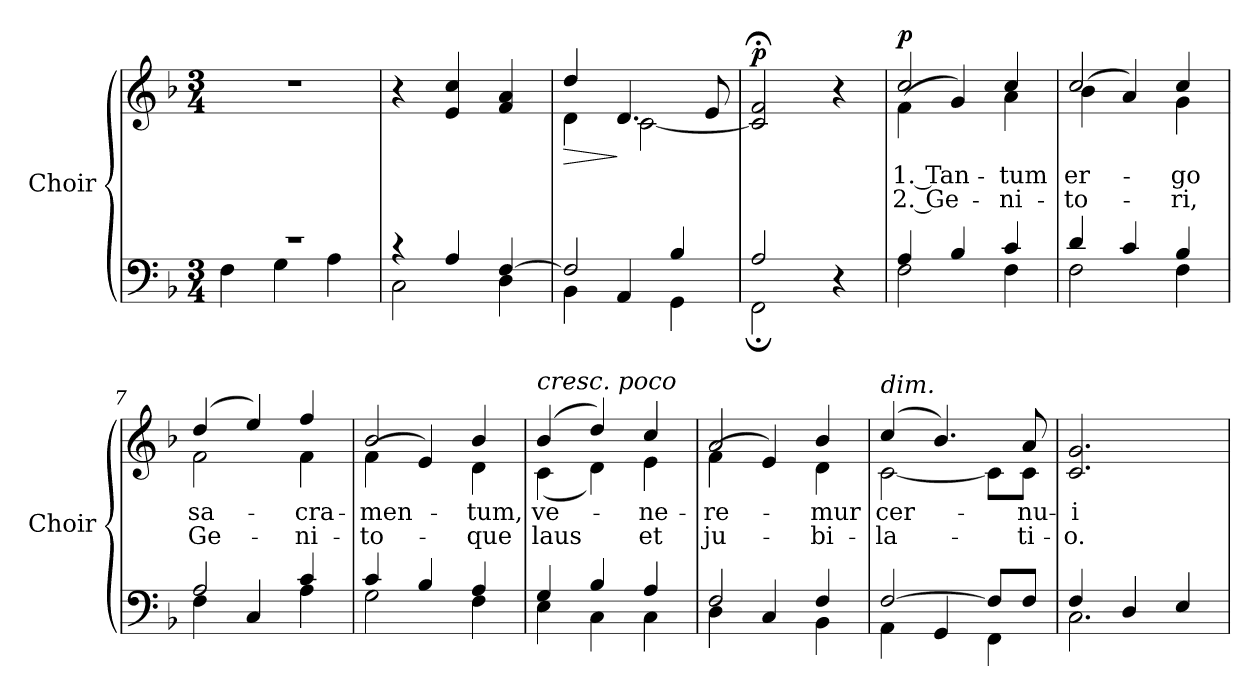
**kern	**kern	**text	**text	**dynam
*part1	*part1	*part1	*part1	*part1
*staff2	*staff1	*staff1	*staff1	*staff1/2
*I"Choir	*	*	*	*
*I'Choir	*	*	*	*
!!LO:PB:g=z
*clefF4	*clefG2	*	*	*
*k[b-]	*k[b-]	*	*	*
*F:	*F:	*	*	*
*M3/4	*M3/4	*	*	*
*MM80	*MM80	*	*	*
=1	=1	=1	=1	=1
!LO:N:vis=1	!LO:N:vis=1	!	!	!
*^	*	*	*	*
2.r	4Fi\	2.r	.	.	.
.	4Gi\	.	.	.	.
.	4Ai\	.	.	.	.
=2	=2	=2	=2	=2	=2
4r	2Ci\	4r	.	.	.
4Ai/	.	4ei/ 4cci	.	.	.
[>4Fi/	4Di\	4fi/ 4ai	.	.	.
=3	=3	=3	=3	=3	=3
*	*	*^	*	*	*
!	!	!	!	!	!	!LO:HP:b
2Fi/]	4BB-i\	4ddi/	4di\	.	.	>
.	4AAi/	4.di/	[<2ci\	.	.	]
4B-i/	4GGi\	.	.	.	.	.
.	.	8ei/	.	.	.	.
*	*	*v	*v	*	*	*
=4	=4	=4	=4	=4	=4
2Ai/	2FF;i\	2ci/]; 2fi;	.	.	p
4r	4ryy	4r	.	.	.
=5	=5	=5	=5	=5	=5
!	!	!	!LO:LY:b:color=#000000	!LO:LY:b:color=#000000	!
*	*	*^	*	*	*
4Ai/	2Fi\	2cci/	(4fi\	1. Tan-	2. Ge-	p
4B-i/	.	.	4gi/)	.	.	.
!	!	!	!	!LO:LY:b:color=#000000	!LO:LY:b:color=#000000	!
4ci/	4Fi\	4cci/	4ai\	-tum	-ni-	.
=6	=6	=6	=6	=6	=6	=6
!	!	!	!	!LO:LY:b:color=#000000	!LO:LY:b:color=#000000	!
4di/	2Fi\	2cci/	(4b-i\	er-	-to-	.
4ci/	.	.	4ai/)	.	.	.
!	!	!	!	!LO:LY:b:color=#000000	!LO:LY:b:color=#000000	!
4B-i/	4Fi\	4cci/	4gi\	-go	-ri,	.
=7	=7	=7	=7	=7	=7	=7
!	!	!	!	!LO:LY:b:color=#000000	!LO:LY:b:color=#000000	!
2Ai/	4Fi\	(4ddi/	2fi\	sa-	Ge-	.
.	4Ci/	4eei/)	.	.	.	.
!	!	!	!	!LO:LY:b:color=#000000	!LO:LY:b:color=#000000	!
4ci/	4Ai\	4ffi/	4fi\	-cra-	-ni-	.
=8	=8	=8	=8	=8	=8	=8
!	!	!	!	!LO:LY:b:color=#000000	!LO:LY:b:color=#000000	!
4ci/	2Gi\	2b-i/	(4fi\	-men-	-to-	.
4B-i/	.	.	4ei/)	.	.	.
!	!	!	!	!LO:LY:b:color=#000000	!LO:LY:b:color=#000000	!
4Ai/	4Fi\	4b-i/	4di\	-tum,	-que	.
=9	=9	=9	=9	=9	=9	=9
!	!	!LO:TX:a:i:t=cresc. poco	!	!	!	!
!	!	!	!	!LO:LY:b:color=#000000	!LO:LY:b:color=#000000	!
4Gi/	4Ei\	(4b-i/	(4ci\	ve-	laus	.
4B-i/	4Ci\	4ddi/)	4di\)	.	.	.
!	!	!	!	!LO:LY:b:color=#000000	!LO:LY:b:color=#000000	!
4Ai/	4Ci\	4cci/	4ei\	-ne-	et	.
!!LO:LB:g=z	!!
=10	=10	=10	=10	=10	=10	=10
!	!	!	!	!LO:LY:b:color=#000000	!LO:LY:b:color=#000000	!
2Fi/	4Di\	2ai/	(4fi\	-re-	ju-	.
.	4Ci/	.	4ei/)	.	.	.
!	!	!	!	!LO:LY:b:color=#000000	!LO:LY:b:color=#000000	!
4Fi/	4BB-i\	4b-i/	4di\	-mur	-bi-	.
=11	=11	=11	=11	=11	=11	=11
!	!	!LO:TX:a:i:t=dim.	!	!	!	!
!	!	!	!	!LO:LY:b:color=#000000	!LO:LY:b:color=#000000	!
[>2Fi/	4AAi\	(4cci/	[<2ci\	cer-	-la-	.
.	4GGi/	4.b-i/)	.	.	.	.
8Fi/L]	4FFi\	.	8ci\L]	.	.	.
!	!	!	!	!LO:LY:b:color=#000000	!LO:LY:b:color=#000000	!
8Fi/J	.	8ai/	8ci\J	-nu-	-ti-	.
*	*	*v	*v	*	*	*
=12	=12	=12	=12	=12	=12
*	*	*^	*	*	*
!	!	!	!	!LO:LY:b:color=#000000	!LO:LY:b:color=#000000	!
*	*	*v	*v	*	*	*
4Fi/	2.Ci\	2.ci/ 2.gi	-i	-o.	.
4Di/	.	.	.	.	.
4Ei/	.	.	.	.	.
*v	*v	*	*	*	*
=	=	=	=	=
*-	*-	*-	*-	*-
